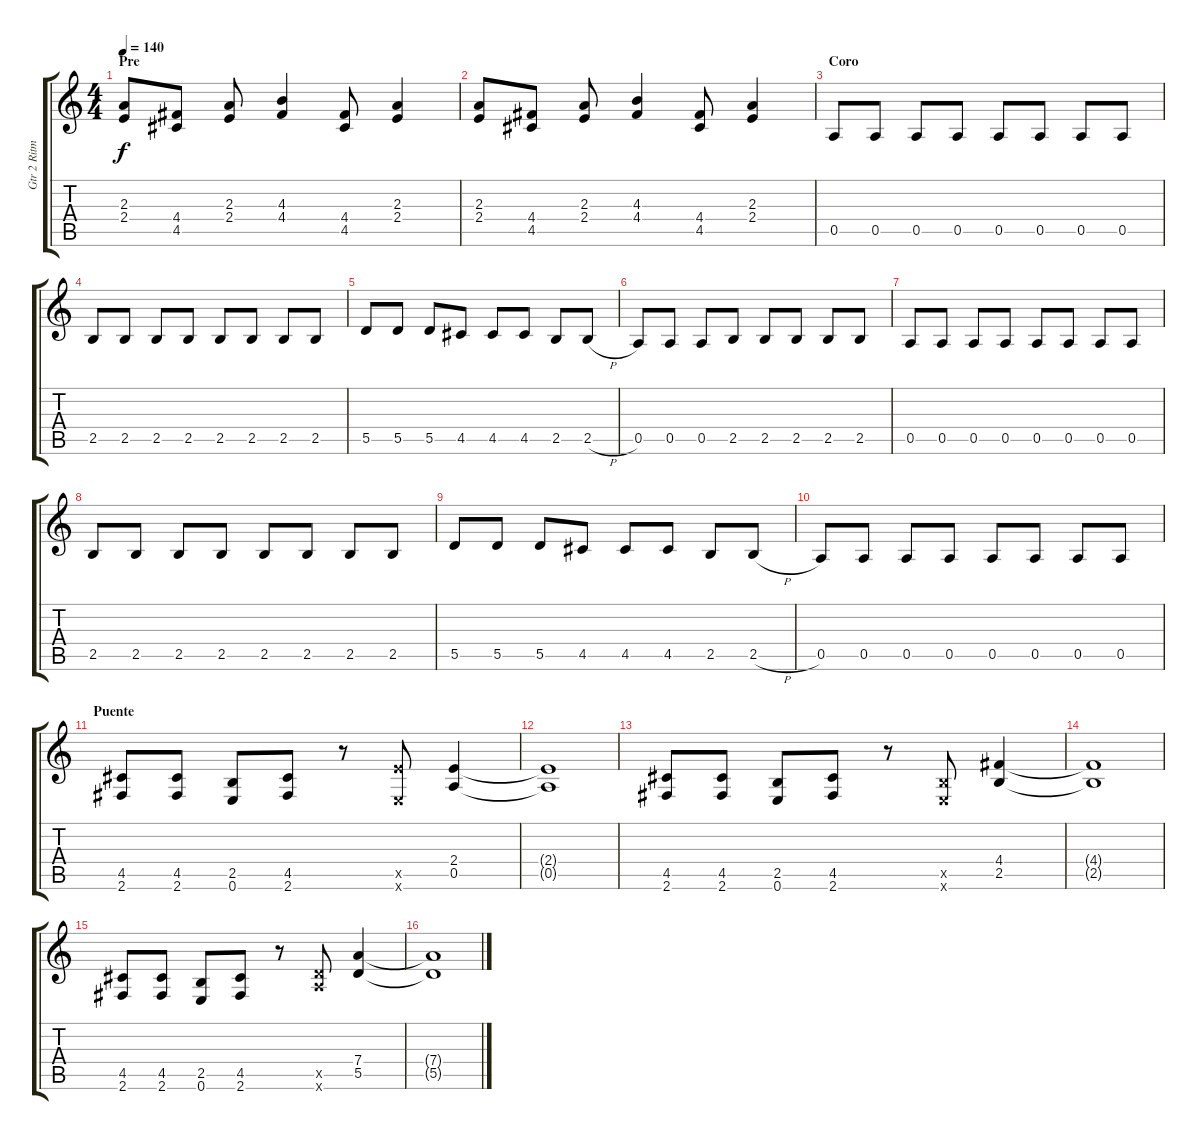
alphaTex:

\track ("Gtr 2 Ritmo" "Gtr 2 Ritm") {instrument overdrivenguitar}
\staff {score tabs}
\tuning (E4 B3 G3 D3 A2 E2) {hide}
\ts (4 4)
\section ("" "Pre ")
\tempo 140
\clef g2
\ks c
(2.3 2.4).8{dy f} (4.4 4.5).8 (2.3 2.4).8 (4.3 4.4).4 (4.4 4.5).8 (2.3 2.4).4 |
(2.3 2.4).8 (4.4 4.5).8 (2.3 2.4).8 (4.3 4.4).4 (4.4 4.5).8 (2.3 2.4).4 |
\section ("" "Coro")
0.5.8 0.5.8 0.5.8 0.5.8 0.5.8 0.5.8 0.5.8 0.5.8 |
2.5.8 2.5.8 2.5.8 2.5.8 2.5.8 2.5.8 2.5.8 2.5.8 |
5.5.8 5.5.8 5.5.8 4.5.8 4.5.8 4.5.8 2.5.8 2.5{h}.8 |
0.5.8 0.5.8 0.5.8 2.5.8 2.5.8 2.5.8 2.5.8 2.5.8 |
0.5.8 0.5.8 0.5.8 0.5.8 0.5.8 0.5.8 0.5.8 0.5.8 |
2.5.8 2.5.8 2.5.8 2.5.8 2.5.8 2.5.8 2.5.8 2.5.8 |
5.5.8 5.5.8 5.5.8 4.5.8 4.5.8 4.5.8 2.5.8 2.5{h}.8 |
0.5.8 0.5.8 0.5.8 0.5.8 0.5.8 0.5.8 0.5.8 0.5.8 |
\section ("" "Puente")
(4.5 2.6).8 (4.5 2.6).8 (2.5 0.6).8 (4.5 2.6).8 r.8 (7.5{x} 0.6{x}).8 (2.4 0.5).4 |
(2.4{t} 0.5{t}).1 |
(4.5 2.6).8 (4.5 2.6).8 (2.5 0.6).8 (4.5 2.6).8 r.8 (2.5{x} 0.6{x}).8 (4.4 2.5).4 |
(4.4{t} 2.5{t}).1 |
(4.5 2.6).8 (4.5 2.6).8 (2.5 0.6).8 (4.5 2.6).8 r.8 (5.5{x} 5.6{x}).8 (7.4 5.5).4 |
(7.4{t} 5.5{t}).1
